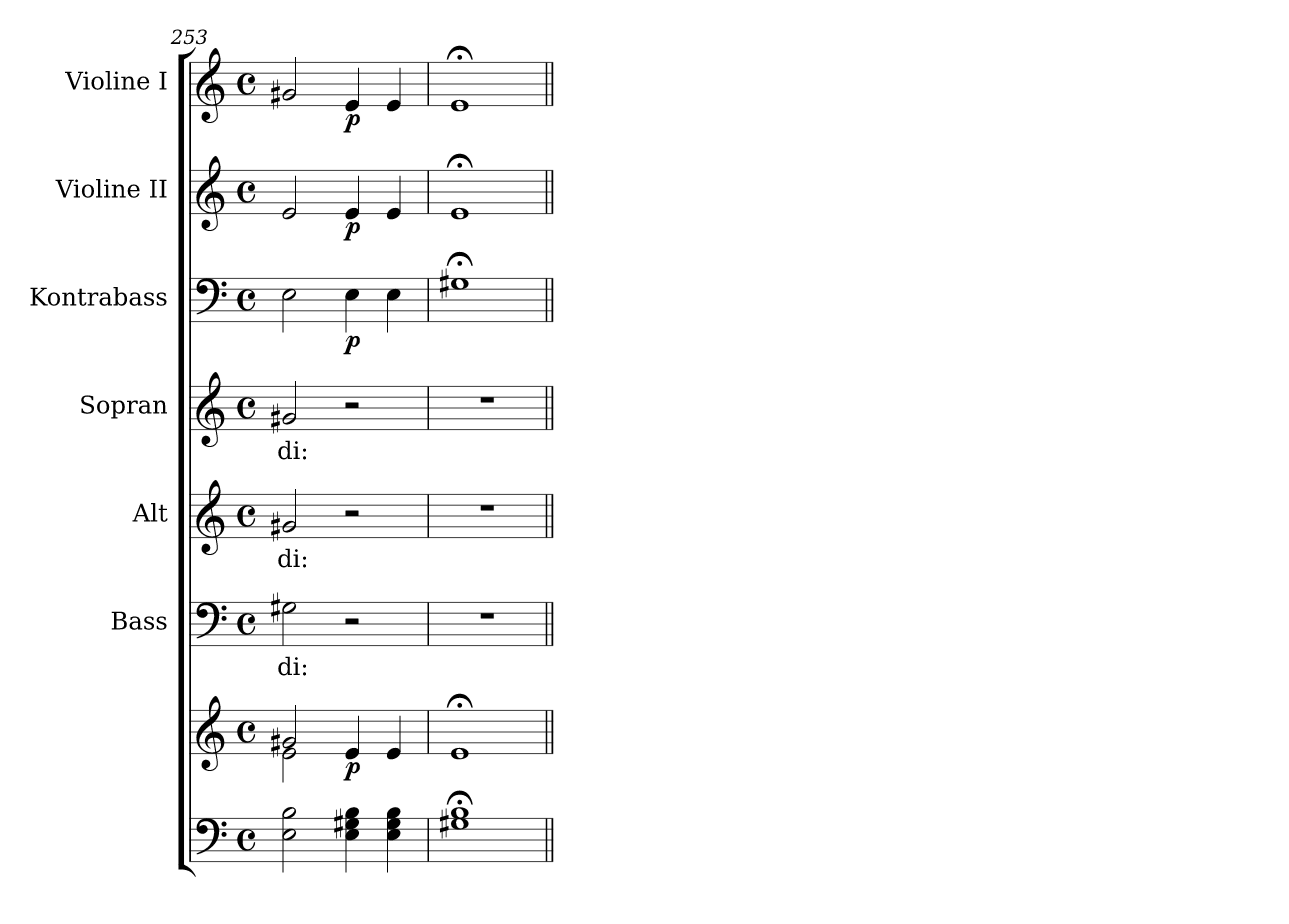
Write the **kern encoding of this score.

**kern	**kern	**dynam	**kern	**text	**kern	**text	**kern	**text	**kern	**dynam	**kern	**dynam	**kern	**dynam
*part7	*part7	*part7	*part6	*part6	*part5	*part5	*part4	*part4	*part3	*part3	*part2	*part2	*part1	*part1
*staff8	*staff7	*staff7/8	*staff6	*staff6	*staff5	*staff5	*staff4	*staff4	*staff3	*staff3	*staff2	*staff2	*staff1	*staff1
*	*	*	*I"Bass	*	*I"Alt	*	*I"Sopran	*	*I"Kontrabass	*	*I"Violine II	*	*I"Violine I	*
*	*	*	*I'B.	*	*I'A.	*	*I'S.	*	*I'Kb.	*	*I'Vl. II	*	*I'Vl. I	*
!!LO:PB:g=z
*clefF4	*clefG2	*	*clefF4	*	*clefG2	*	*clefG2	*	*clefF4	*	*clefG2	*	*clefG2	*
*	*	*	*	*	*	*	*	*	*ITrd7c12	*	*	*	*	*
*k[]	*k[]	*	*k[]	*	*k[]	*	*k[]	*	*k[]	*	*k[]	*	*k[]	*
*C:	*C:	*	*C:	*	*C:	*	*C:	*	*C:	*	*C:	*	*C:	*
*M4/4	*M4/4	*	*M4/4	*	*M4/4	*	*M4/4	*	*M4/4	*	*M4/4	*	*M4/4	*
*met(c)	*met(c)	*	*met(c)	*	*met(c)	*	*met(c)	*	*met(c)	*	*met(c)	*	*met(c)	*
=253	=253	=253	=253	=253	=253	=253	=253	=253	=253	=253	=253	=253	=253	=253
*	*^	*	*	*	*	*	*	*	*	*	*	*	*	*
!	!	!	!	!	!LO:LY:b	!	!LO:LY:b	!	!LO:LY:b	!	!	!	!	!	!
2E\ 2B\	2g#X/	2e\	.	2G#X\	-di:	2g#X/	-di:	2g#X/	-di:	2EE\	.	2e/	.	2g#X/	.
!	!	!	!LO:DY:b	!	!	!	!	!	!	!	!LO:DY:b	!	!LO:DY:b	!	!LO:DY:b
4E\ 4G#X\ 4B\	4e/	2ryy	p	2r	.	2r	.	2r	.	4EE\	p	4e/	p	4e/	p
4E\ 4G#\ 4B\	4e/	.	.	.	.	.	.	.	.	4EE\	.	4e/	.	4e/	.
*	*v	*v	*	*	*	*	*	*	*	*	*	*	*	*	*
=254	=254	=254	=254	=254	=254	=254	=254	=254	=254	=254	=254	=254	=254	=254
1G#X; 1B;	1e;<	.	1r	.	1r	.	1r	.	1GG#X;<	.	1e;<	.	1e;<	.
=||	=||	=||	=||	=||	=||	=||	=||	=||	=||	=||	=||	=||	=||	=||
*-	*-	*-	*-	*-	*-	*-	*-	*-	*-	*-	*-	*-	*-	*-
